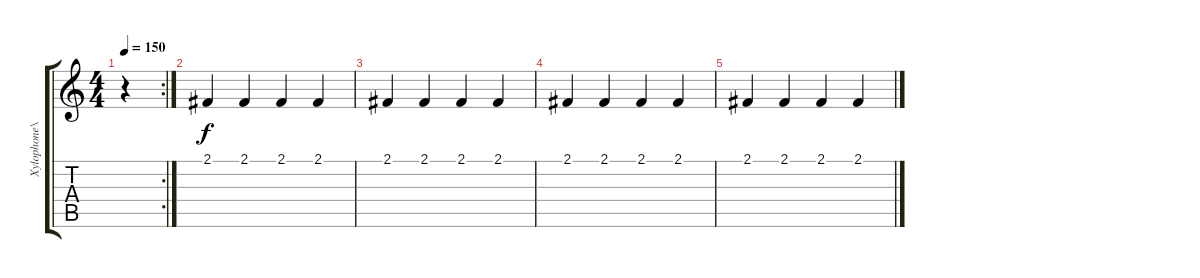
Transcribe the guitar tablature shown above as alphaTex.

\track ("Xylophone\\Elec.Guitar(Tlak)" "Xylophone\\") {instrument xylophone}
\staff {score tabs}
\tuning (E4 B3 G3 E3 A2 E2) {hide}
\rc 2
\ts (4 4)
\tempo 150
\clef g2
\ks c
r.4{dy f} |
2.1.4 2.1.4 2.1.4 2.1.4 |
2.1.4 2.1.4 2.1.4 2.1.4 |
2.1.4 2.1.4 2.1.4 2.1.4 |
2.1.4 2.1.4 2.1.4 2.1.4
